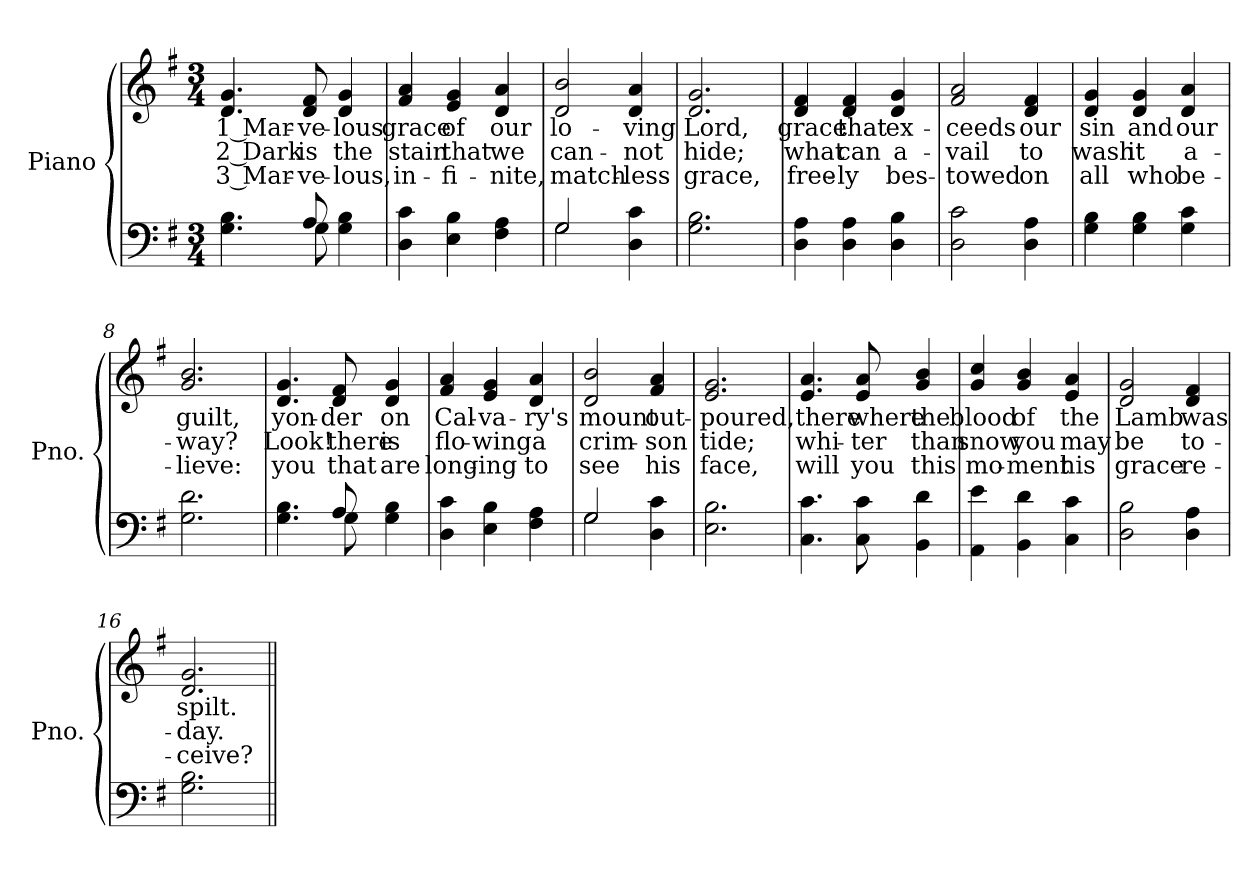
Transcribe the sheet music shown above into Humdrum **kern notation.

**kern	**kern	**text	**text	**text
*part2	*part1	*part1	*part1	*part1
*staff2	*staff1	*staff1	*staff1	*staff1
*I"Piano	*I"Piano	*	*	*
*I'Pno.	*I'Pno.	*	*	*
!!LO:PB:g=z
*clefF4	*clefG2	*	*	*
*k[f#]	*k[f#]	*	*	*
*G:	*G:	*	*	*
*M3/4	*M3/4	*	*	*
=1	=1	=1	=1	=1
*^	*	*	*	*
!	!	!	!LO:LY:b:color=#000000	!LO:LY:b:color=#000000	!LO:LY:b:color=#000000
4.Gi\ 4.Bi	4.ryy	4.di/ 4.gi	1 Mar-	2 Dark	3 Mar-
!	!	!	!LO:LY:b:color=#000000	!LO:LY:b:color=#000000	!LO:LY:b:color=#000000
8Ai/	8Gi\	8di/ 8f#i	-ve-	is	-ve-
!	!	!	!LO:LY:b:color=#000000	!LO:LY:b:color=#000000	!LO:LY:b:color=#000000
4Gi\ 4Bi	4ryy	4di/ 4gi	-lous	the	-lous,
*v	*v	*	*	*	*
=2	=2	=2	=2	=2
*^	*	*	*	*
!	!	!	!LO:LY:b:color=#000000	!LO:LY:b:color=#000000	!LO:LY:b:color=#000000
*v	*v	*	*	*	*
4Di\ 4ci	4f#i/ 4ai	grace	stain	in-
!	!	!LO:LY:b:color=#000000	!LO:LY:b:color=#000000	!LO:LY:b:color=#000000
4Ei\ 4Bi	4ei/ 4gi	of	that	-fi-
!	!	!LO:LY:b:color=#000000	!LO:LY:b:color=#000000	!LO:LY:b:color=#000000
4F#i\ 4Ai	4di/ 4ai	our	we	-nite,
=3	=3	=3	=3	=3
*^	*	*	*	*
!	!	!	!LO:LY:b:color=#000000	!LO:LY:b:color=#000000	!LO:LY:b:color=#000000
2Gi/	2Gi\	2di/ 2bi	lo-	can-	match-
!	!	!	!LO:LY:b:color=#000000	!LO:LY:b:color=#000000	!LO:LY:b:color=#000000
4Di\ 4ci	4ryy	4di/ 4ai	-ving	-not	-less
*v	*v	*	*	*	*
=4	=4	=4	=4	=4
*^	*	*	*	*
!	!	!	!LO:LY:b:color=#000000	!LO:LY:b:color=#000000	!LO:LY:b:color=#000000
*v	*v	*	*	*	*
2.Gi\ 2.Bi	2.di/ 2.gi	Lord,	hide;	grace,
=5	=5	=5	=5	=5
!	!	!LO:LY:b:color=#000000	!LO:LY:b:color=#000000	!LO:LY:b:color=#000000
4Di\ 4Ai	4di/ 4f#i	grace	what	free-
!	!	!LO:LY:b:color=#000000	!LO:LY:b:color=#000000	!LO:LY:b:color=#000000
4Di\ 4Ai	4di/ 4f#i	that	can	-ly
!	!	!LO:LY:b:color=#000000	!LO:LY:b:color=#000000	!LO:LY:b:color=#000000
4Di\ 4Bi	4di/ 4gi	ex-	a-	bes-
!!LO:LB:g=z
=6	=6	=6	=6	=6
!	!	!LO:LY:b:color=#000000	!LO:LY:b:color=#000000	!LO:LY:b:color=#000000
2Di\ 2ci	2f#i/ 2ai	-ceeds	-vail	-towed
!	!	!LO:LY:b:color=#000000	!LO:LY:b:color=#000000	!LO:LY:b:color=#000000
4Di\ 4Ai	4di/ 4f#i	our	to	on
=7	=7	=7	=7	=7
!	!	!LO:LY:b:color=#000000	!LO:LY:b:color=#000000	!LO:LY:b:color=#000000
4Gi\ 4Bi	4di/ 4gi	sin	wash	all
!	!	!LO:LY:b:color=#000000	!LO:LY:b:color=#000000	!LO:LY:b:color=#000000
4Gi\ 4Bi	4di/ 4gi	and	it	who
!	!	!LO:LY:b:color=#000000	!LO:LY:b:color=#000000	!LO:LY:b:color=#000000
4Gi\ 4ci	4di/ 4ai	our	a-	be-
=8	=8	=8	=8	=8
!	!	!LO:LY:b:color=#000000	!LO:LY:b:color=#000000	!LO:LY:b:color=#000000
2.Gi\ 2.di	2.gi/ 2.bi	guilt,	-way?	-lieve:
=9	=9	=9	=9	=9
*^	*	*	*	*
!	!	!	!LO:LY:b:color=#000000	!LO:LY:b:color=#000000	!LO:LY:b:color=#000000
4.Gi\ 4.Bi	4.ryy	4.di/ 4.gi	yon-	Look!	you
!	!	!	!LO:LY:b:color=#000000	!LO:LY:b:color=#000000	!LO:LY:b:color=#000000
8Ai/	8Gi\	8di/ 8f#i	-der	there	that
!	!	!	!LO:LY:b:color=#000000	!LO:LY:b:color=#000000	!LO:LY:b:color=#000000
4Gi\ 4Bi	4ryy	4di/ 4gi	on	is	are
*v	*v	*	*	*	*
=10	=10	=10	=10	=10
*^	*	*	*	*
!	!	!	!LO:LY:b:color=#000000	!LO:LY:b:color=#000000	!LO:LY:b:color=#000000
*v	*v	*	*	*	*
4Di\ 4ci	4f#i/ 4ai	Cal-	flo-	long-
!	!	!LO:LY:b:color=#000000	!LO:LY:b:color=#000000	!LO:LY:b:color=#000000
4Ei\ 4Bi	4ei/ 4gi	-va-	-wing	-ing
!	!	!LO:LY:b:color=#000000	!LO:LY:b:color=#000000	!LO:LY:b:color=#000000
4F#i\ 4Ai	4di/ 4ai	-ry's	a	to
!!LO:LB:g=z
=11	=11	=11	=11	=11
*^	*	*	*	*
!	!	!	!LO:LY:b:color=#000000	!LO:LY:b:color=#000000	!LO:LY:b:color=#000000
2Gi/	2Gi\	2di/ 2bi	mount	crim-	see
!	!	!	!LO:LY:b:color=#000000	!LO:LY:b:color=#000000	!LO:LY:b:color=#000000
4Di\ 4ci	4ryy	4f#i/ 4ai	out-	-son	his
*v	*v	*	*	*	*
=12	=12	=12	=12	=12
*^	*	*	*	*
!	!	!	!LO:LY:b:color=#000000	!LO:LY:b:color=#000000	!LO:LY:b:color=#000000
*v	*v	*	*	*	*
2.Ei\ 2.Bi	2.ei/ 2.gi	-poured,	tide;	face,
=13	=13	=13	=13	=13
!	!	!LO:LY:b:color=#000000	!LO:LY:b:color=#000000	!LO:LY:b:color=#000000
4.Ci\ 4.ci	4.ei/ 4.ai	there	whi-	will
!	!	!LO:LY:b:color=#000000	!LO:LY:b:color=#000000	!LO:LY:b:color=#000000
8Ci\ 8ci	8ei/ 8ai	where	-ter	you
!	!	!LO:LY:b:color=#000000	!LO:LY:b:color=#000000	!LO:LY:b:color=#000000
4BBi\ 4di	4gi/ 4bi	the	than	this
=14	=14	=14	=14	=14
!	!	!LO:LY:b:color=#000000	!LO:LY:b:color=#000000	!LO:LY:b:color=#000000
4AAi\ 4ei	4gi/ 4cci	blood	snow	mo-
!	!	!LO:LY:b:color=#000000	!LO:LY:b:color=#000000	!LO:LY:b:color=#000000
4BBi\ 4di	4gi/ 4bi	of	you	-ment
!	!	!LO:LY:b:color=#000000	!LO:LY:b:color=#000000	!LO:LY:b:color=#000000
4Ci\ 4ci	4ei/ 4ai	the	may	his
=15	=15	=15	=15	=15
!	!	!LO:LY:b:color=#000000	!LO:LY:b:color=#000000	!LO:LY:b:color=#000000
2Di\ 2Bi	2di/ 2gi	Lamb	be	grace
!	!	!LO:LY:b:color=#000000	!LO:LY:b:color=#000000	!LO:LY:b:color=#000000
4Di\ 4Ai	4di/ 4f#i	was	to-	re-
=16	=16	=16	=16	=16
!	!	!LO:LY:b:color=#000000	!LO:LY:b:color=#000000	!LO:LY:b:color=#000000
2.Gi\ 2.Bi	2.di/ 2.gi	spilt.	-day.	-ceive?
=||	=||	=||	=||	=||
*-	*-	*-	*-	*-
